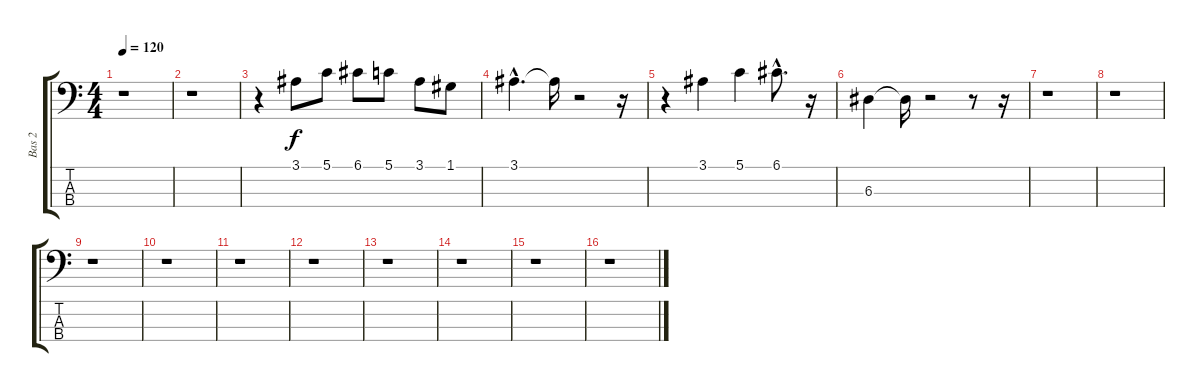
\track ("Bas 2" "Bas 2") {instrument electricbasspick}
\staff {score tabs}
\tuning (G2 D2 A1 E1) {hide}
\ts (4 4)
\tempo 120
\clef f4
\ks c
r.1{dy f} |
r.1 |
r.4 3.1.8 5.1.8 6.1.8 5.1.8 3.1.8 1.1.8 |
3.1{hac}.4{d} 3.1{t}.16 r.2 r.16 |
r.4 3.1.4 5.1.4 6.1{hac}.8{d} r.16 |
6.3.4 6.3{t}.16 r.2 r.8 r.16 |
r.1 |
r.1 |
r.1 |
r.1 |
r.1 |
r.1 |
r.1 |
r.1 |
r.1 |
r.1
